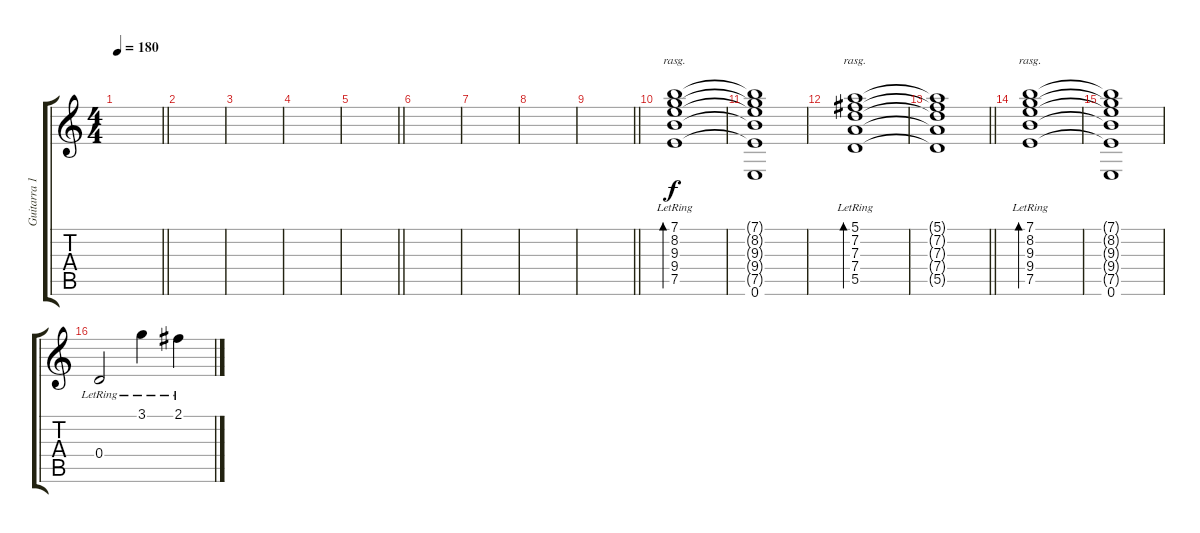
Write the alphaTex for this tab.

\track ("Guitarra 1" "Guitarra 1") {instrument electricguitarclean}
\staff {score tabs}
\tuning (E4 B3 G3 D3 A2 E2) {hide}
\ts (4 4)
\tempo 180
\clef g2
\barLineRight lightlight
\ks c
|
|
|
|
\barLineRight lightlight
|
|
|
|
\barLineRight lightlight
|
(7.1{lr} 8.2{lr} 9.3{lr} 9.4{lr} 7.5{lr}).1{bd 480 rasg ii} |
(7.1{t} 8.2{t} 9.3{t} 9.4{t} 7.5{t} 0.6).1 |
(5.1{lr} 7.2{lr} 7.3{lr} 7.4{lr} 5.5{lr}).1{bd 480 rasg ii} |
\barLineRight lightlight
(5.1{t} 7.2{t} 7.3{t} 7.4{t} 5.5{t}).1 |
(7.1{lr} 8.2{lr} 9.3{lr} 9.4{lr} 7.5{lr}).1{bd 480 rasg ii} |
(7.1{t} 8.2{t} 9.3{t} 9.4{t} 7.5{t} 0.6).1 |
0.4{lr}.2 3.1{lr}.4 2.1{lr}.4
